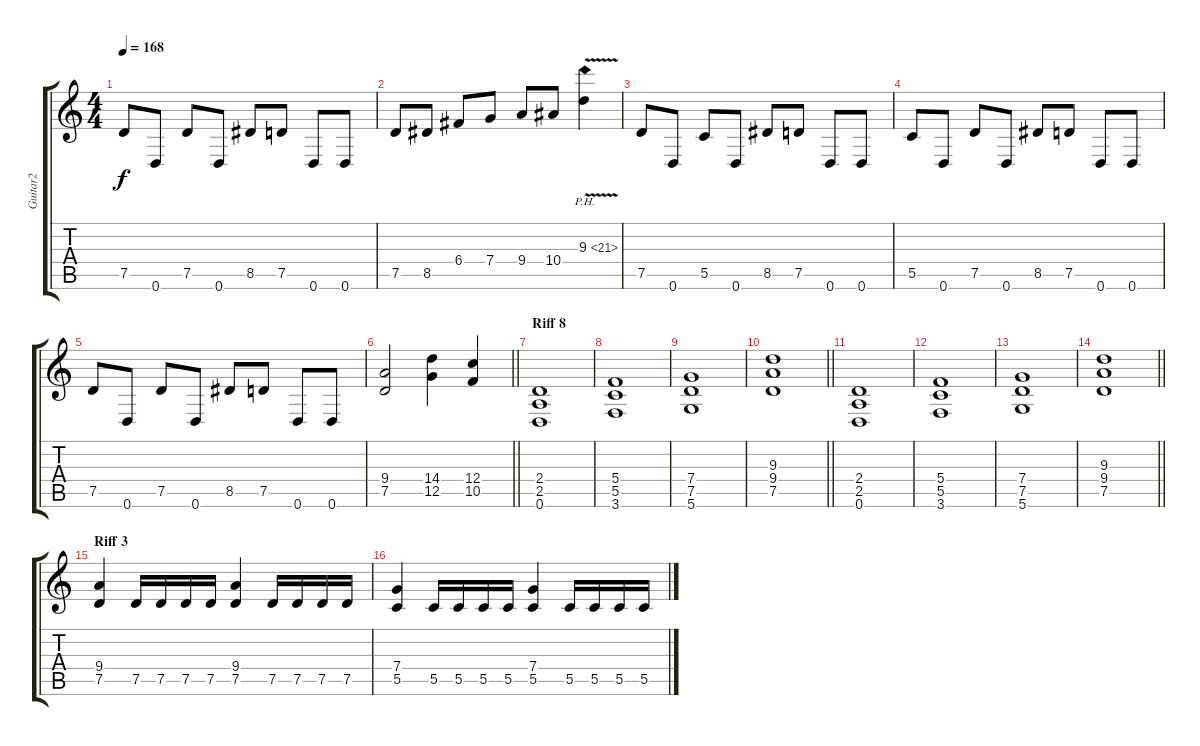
\track ("Guitar2" "Guitar2") {instrument distortionguitar}
\staff {score tabs}
\tuning (D4 A3 F3 C3 G2 D2) {hide}
\ts (4 4)
\tempo 168
\clef g2
\ks c
7.5.8{dy f} 0.6.8 7.5.8 0.6.8 8.5.8 7.5.8 0.6.8 0.6.8 |
7.5.8 8.5.8 6.4.8 7.4.8 9.4.8 10.4.8 9.3{ph 12 v}.4 |
7.5.8 0.6.8 5.5.8 0.6.8 8.5.8 7.5.8 0.6.8 0.6.8 |
5.5.8 0.6.8 7.5.8 0.6.8 8.5.8 7.5.8 0.6.8 0.6.8 |
7.5.8 0.6.8 7.5.8 0.6.8 8.5.8 7.5.8 0.6.8 0.6.8 |
\barLineRight lightlight
(9.4 7.5).2 (14.4 12.5).4 (12.4 10.5).4 |
\section ("" "Riff 8")
(2.4 2.5 0.6).1 |
(5.4 5.5 3.6).1 |
(7.4 7.5 5.6).1 |
\barLineRight lightlight
(9.3 9.4 7.5).1 |
(2.4 2.5 0.6).1 |
(5.4 5.5 3.6).1 |
(7.4 7.5 5.6).1 |
\barLineRight lightlight
(9.3 9.4 7.5).1 |
\section ("" "Riff 3")
(9.4 7.5).4 7.5.16 7.5.16 7.5.16 7.5.16 (9.4 7.5).4 7.5.16 7.5.16 7.5.16 7.5.16 |
(7.4 5.5).4 5.5.16 5.5.16 5.5.16 5.5.16 (7.4 5.5).4 5.5.16 5.5.16 5.5.16 5.5.16
